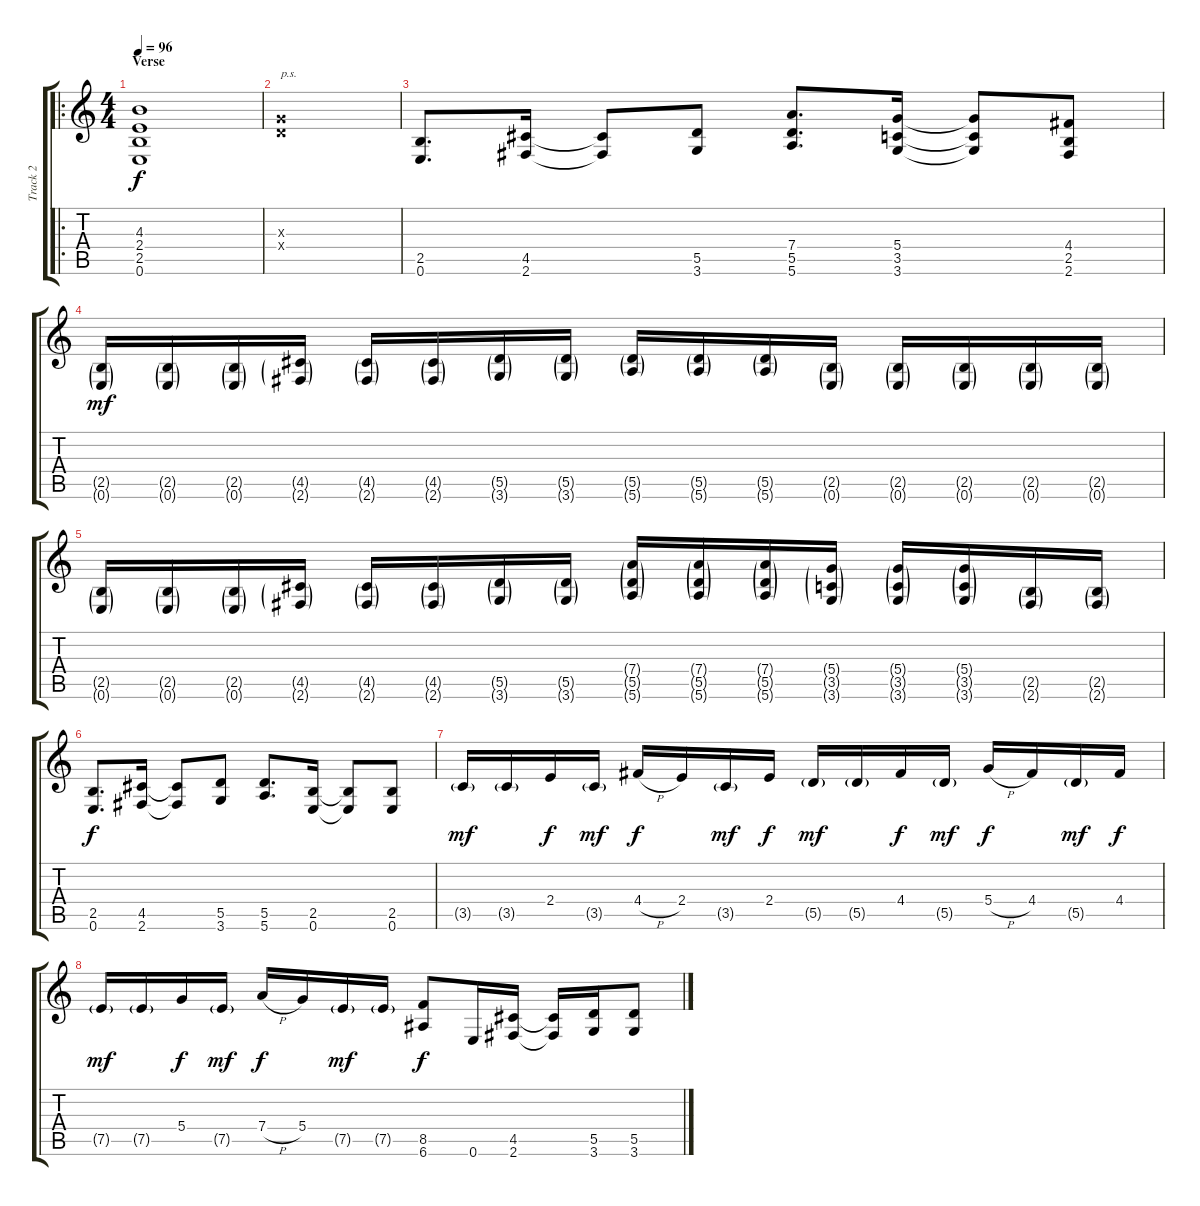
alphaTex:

\track ("Track 2" "Track 2") {instrument overdrivenguitar}
\staff {score tabs}
\tuning (E4 B3 G3 D3 A2 E2) {hide}
\ro
\ts (4 4)
\section ("" "Verse")
\tempo 96
\clef g2
\ks c
(4.3 2.4 2.5 0.6).1{dy f} |
(0.3{x} 0.4{x}).1{txt "p.s."} |
(2.5 0.6).8{d} (4.5 2.6).16 (4.5{t} 2.6{t}).8 (5.5 3.6).8 (7.4 5.5 5.6).8{d} (5.4 3.5 3.6).16 (5.4{t} 3.5{t} 3.6{t}).8 (4.4 2.5 2.6).8 |
(2.5{g} 0.6{g}).16{dy mf} (2.5{g} 0.6{g}).16 (2.5{g} 0.6{g}).16 (4.5{g} 2.6{g}).16 (4.5{g} 2.6{g}).16 (4.5{g} 2.6{g}).16 (5.5{g} 3.6{g}).16 (5.5{g} 3.6{g}).16 (5.5{g} 5.6{g}).16 (5.5{g} 5.6{g}).16 (5.5{g} 5.6{g}).16 (2.5{g} 0.6{g}).16 (2.5{g} 0.6{g}).16 (2.5{g} 0.6{g}).16 (2.5{g} 0.6{g}).16 (2.5{g} 0.6{g}).16 |
(2.5{g} 0.6{g}).16 (2.5{g} 0.6{g}).16 (2.5{g} 0.6{g}).16 (4.5{g} 2.6{g}).16 (4.5{g} 2.6{g}).16 (4.5{g} 2.6{g}).16 (5.5{g} 3.6{g}).16 (5.5{g} 3.6{g}).16 (7.4{g} 5.5{g} 5.6{g}).16 (7.4{g} 5.5{g} 5.6{g}).16 (7.4{g} 5.5{g} 5.6{g}).16 (5.4{g} 3.5{g} 3.6{g}).16 (5.4{g} 3.5{g} 3.6{g}).16 (5.4{g} 3.5{g} 3.6{g}).16 (2.5{g} 2.6{g}).16 (2.5{g} 2.6{g}).16 |
(2.5 0.6).8{d dy f} (4.5 2.6).16 (4.5{t} 2.6{t}).8 (5.5 3.6).8 (5.5 5.6).8{d} (2.5 0.6).16 (2.5{t} 0.6{t}).8 (2.5 0.6).8 |
3.5{g}.16{dy mf} 3.5{g}.16 2.4.16{dy f} 3.5{g}.16{dy mf} 4.4{h}.16{dy f} 2.4.16 3.5{g}.16{dy mf} 2.4.16{dy f} 5.5{g}.16{dy mf} 5.5{g}.16 4.4.16{dy f} 5.5{g}.16{dy mf} 5.4{h}.16{dy f} 4.4.16 5.5{g}.16{dy mf} 4.4.16{dy f} |
7.5{g}.16{dy mf} 7.5{g}.16 5.4.16{dy f} 7.5{g}.16{dy mf} 7.4{h}.16{dy f} 5.4.16 7.5{g}.16{dy mf} 7.5{g}.16 (8.5 6.6).8{dy f} 0.6.16 (4.5 2.6).16 (4.5{t} 2.6{t}).16 (5.5 3.6).16 (5.5 3.6).8
